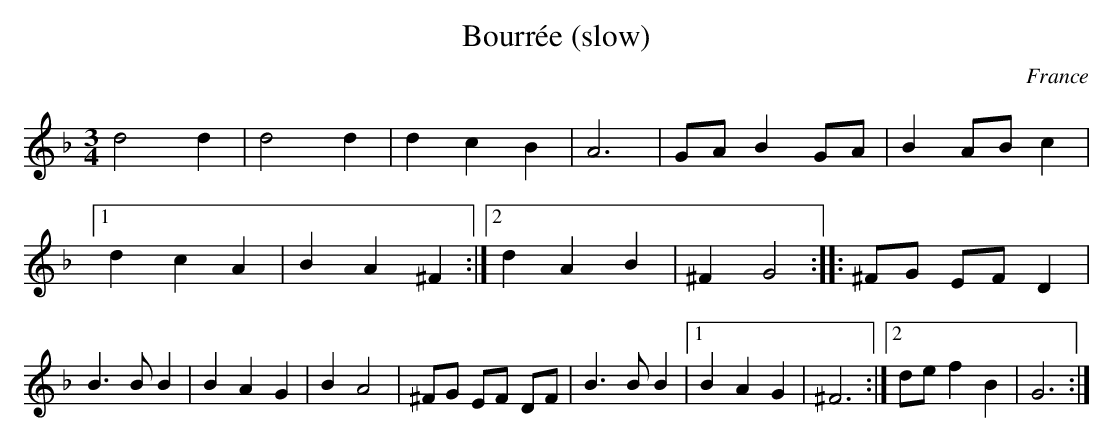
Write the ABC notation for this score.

X:1
T:Bourr\'ee (slow)
M:3/4
O:France
K:Dm
d4d2|d4d2|d2c2B2|A6|GAB2GA|B2ABc2\
|1 d2c2A2|B2A2^F2:|2d2A2B2|^F2G4:|\
|:^FG EFD2|B3BB2|B2A2G2|B2A4|^FG EF DF|B3BB2\
|1B2A2G2|^F6:|2 def2B2|G6:|
